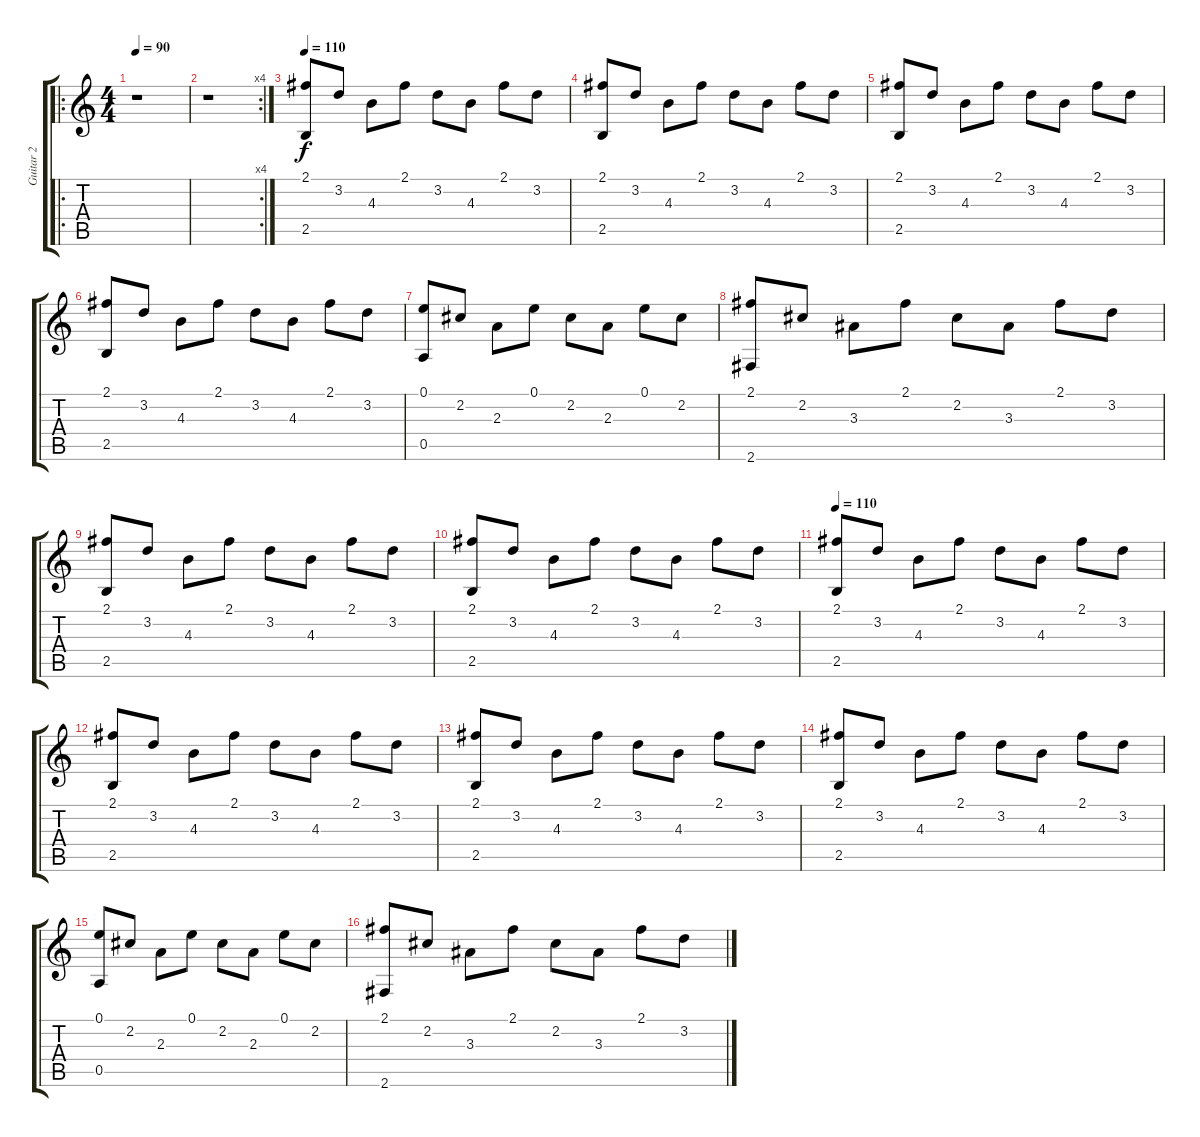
\track ("Guitar 2" "Guitar 2") {instrument electricguitarclean}
\staff {score tabs}
\tuning (E4 B3 G3 D3 A2 E2) {hide}
\ro
\ts (4 4)
\tempo 90
\clef g2
\ks c
r.1{dy f instrument electricguitarclean} |
\rc 4
r.1 |
\tempo 110
(2.1 2.5).8 3.2.8 4.3.8 2.1.8 3.2.8 4.3.8 2.1.8 3.2.8 |
(2.1 2.5).8 3.2.8 4.3.8 2.1.8 3.2.8 4.3.8 2.1.8 3.2.8 |
(2.1 2.5).8 3.2.8 4.3.8 2.1.8 3.2.8 4.3.8 2.1.8 3.2.8 |
(2.1 2.5).8 3.2.8 4.3.8 2.1.8 3.2.8 4.3.8 2.1.8 3.2.8 |
(0.1 0.5).8 2.2.8 2.3.8 0.1.8 2.2.8 2.3.8 0.1.8 2.2.8 |
(2.1 2.6).8 2.2.8 3.3.8 2.1.8 2.2.8 3.3.8 2.1.8 3.2.8 |
(2.1 2.5).8 3.2.8 4.3.8 2.1.8 3.2.8 4.3.8 2.1.8 3.2.8 |
(2.1 2.5).8 3.2.8 4.3.8 2.1.8 3.2.8 4.3.8 2.1.8 3.2.8 |
\tempo 110
(2.1 2.5).8 3.2.8 4.3.8 2.1.8 3.2.8 4.3.8 2.1.8 3.2.8 |
(2.1 2.5).8 3.2.8 4.3.8 2.1.8 3.2.8 4.3.8 2.1.8 3.2.8 |
(2.1 2.5).8 3.2.8 4.3.8 2.1.8 3.2.8 4.3.8 2.1.8 3.2.8 |
(2.1 2.5).8 3.2.8 4.3.8 2.1.8 3.2.8 4.3.8 2.1.8 3.2.8 |
(0.1 0.5).8 2.2.8 2.3.8 0.1.8 2.2.8 2.3.8 0.1.8 2.2.8 |
(2.1 2.6).8 2.2.8 3.3.8 2.1.8 2.2.8 3.3.8 2.1.8 3.2.8
